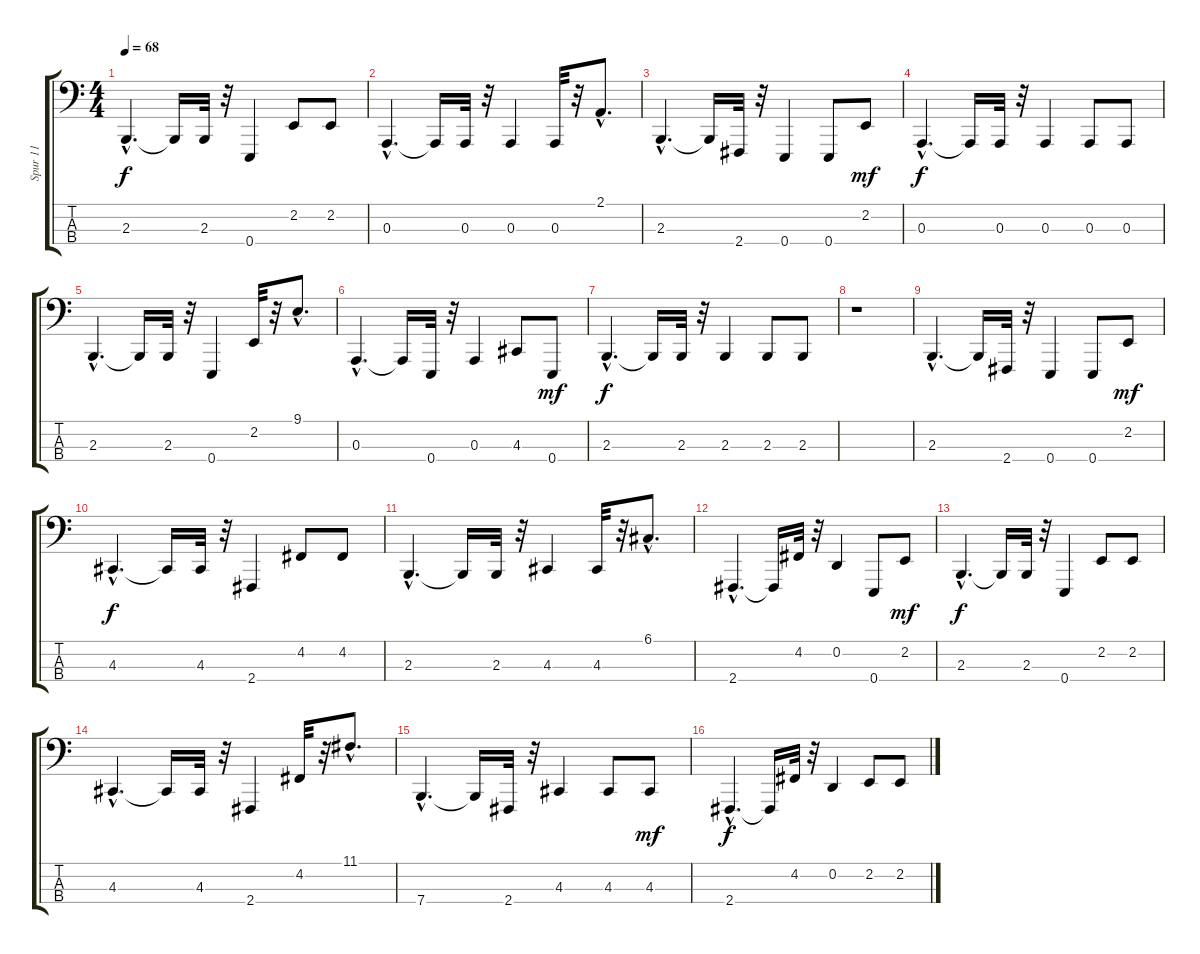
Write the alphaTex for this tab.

\track ("Spur 11" "Spur 11") {instrument acousticgrandpiano}
\staff {score tabs}
\tuning (G2 D2 A1 E1) {hide}
\ts (4 4)
\tempo 68
\clef f4
\ks c
2.3{hac}.4{d dy f} 2.3{t}.16 2.3.32 r.32 0.4.4 2.2.8 2.2.8 |
0.3{hac}.4{d} 0.3{t}.16 0.3.32 r.32 0.3.4 0.3.32 r.32 2.1{hac}.8{d} |
2.3{hac}.4{d} 2.3{t}.16 2.4.32 r.32 0.4.4 0.4.8 2.2.8{dy mf} |
0.3{hac}.4{d dy f} 0.3{t}.16 0.3.32 r.32 0.3.4 0.3.8 0.3.8 |
2.3{hac}.4{d} 2.3{t}.16 2.3.32 r.32 0.4.4 2.2.32 r.32 9.1{hac}.8{d} |
0.3{hac}.4{d} 0.3{t}.16 0.4.32 r.32 0.3.4 4.3.8 0.4.8{dy mf} |
2.3{hac}.4{d dy f} 2.3{t}.16 2.3.32 r.32 2.3.4 2.3.8 2.3.8 |
r.1 |
2.3{hac}.4{d instrument fretlessbass} 2.3{t}.16 2.4.32 r.32 0.4.4 0.4.8 2.2.8{dy mf} |
4.3{hac}.4{d dy f} 4.3{t}.16 4.3.32 r.32 2.4.4 4.2.8 4.2.8 |
2.3{hac}.4{d} 2.3{t}.16 2.3.32 r.32 4.3.4 4.3.32 r.32 6.1{hac}.8{d} |
2.4{hac}.4{d} 2.4{t}.16 4.2.32 r.32 0.2.4 0.4.8 2.2.8{dy mf} |
2.3{hac}.4{d dy f} 2.3{t}.16 2.3.32 r.32 0.4.4 2.2.8 2.2.8 |
4.3{hac}.4{d} 4.3{t}.16 4.3.32 r.32 2.4.4 4.2.32 r.32 11.1{hac}.8{d} |
7.4{hac}.4{d} 7.4{t}.16 2.4.32 r.32 4.3.4 4.3.8 4.3.8{dy mf} |
2.4{hac}.4{d dy f} 2.4{t}.16 4.2.32 r.32 0.2.4 2.2.8 2.2.8
